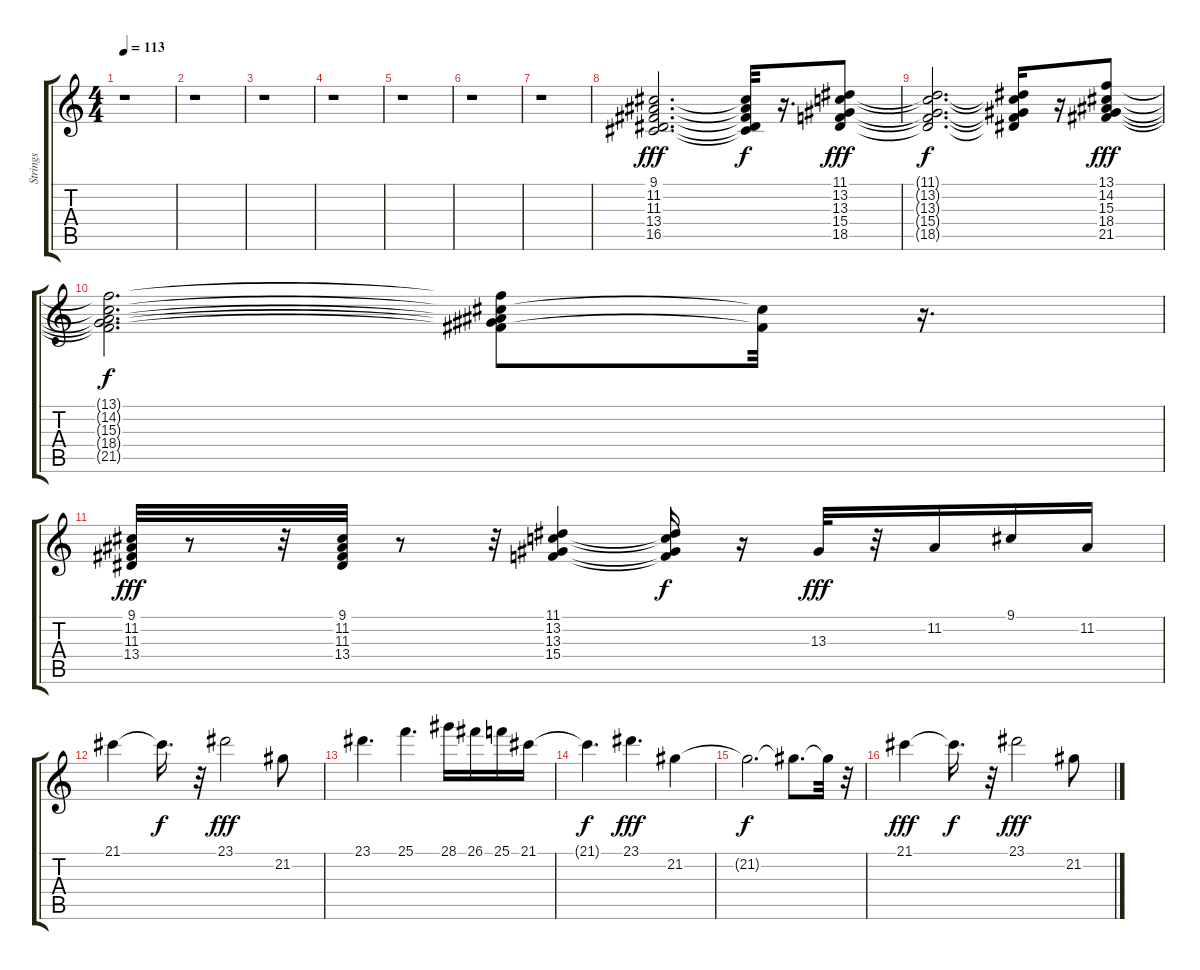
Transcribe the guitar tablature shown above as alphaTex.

\track ("Strings" "Strings") {instrument stringensemble1}
\staff {score tabs}
\tuning (E4 B3 G3 D3 A2 E2) {hide}
\ts (4 4)
\tempo 113
\clef g2
\ks c
r.1{dy f} |
r.1 |
r.1 |
r.1 |
r.1 |
r.1 |
r.1 |
(9.1 11.2 11.3 13.4 16.5).2{d dy fff} (9.1{t} 11.2{t} 11.3{t} 13.4{t} 16.5{t}).32{dy f} r.16{d} (11.1 13.2 13.3 15.4 18.5).8{dy fff} |
(11.1{t} 13.2{t} 13.3{t} 15.4{t} 18.5{t}).2{d dy f} (11.1{t} 13.2{t} 13.3{t} 15.4{t} 18.5{t}).16 r.16 (13.1 14.2 15.3 18.4 21.5).8{dy fff} |
(13.1{t} 14.2{t} 15.3{t} 18.4{t} 21.5{t}).2{d dy f} (13.1{t} 14.2{t} 15.3{t} 18.4{t} 21.5{t}).8 (14.2{t} 21.5{t}).32 r.16{d} |
(9.1 11.2 11.3 13.4).32{dy fff} r.8 r.32 (9.1 11.2 11.3 13.4).32 r.8 r.32 (11.1 13.2 13.3 15.4).4 (11.1{t} 13.2{t} 13.3{t} 15.4{t}).16{dy f} r.16 13.3.32{dy fff} r.32 11.2.16 9.1.16 11.2.16 |
21.1.4 21.1{t}.16{d dy f} r.32 23.1.2{dy fff} 21.2.8 |
23.1.4{d} 25.1.4{d} 28.1.16 26.1.16 25.1.16 21.1.16 |
21.1{t}.4{d dy f} 23.1.4{d dy fff} 21.2.4 |
21.2{t}.2{d dy f} 21.2{t}.8{d} 21.2{t}.32 r.32 |
21.1.4{dy fff} 21.1{t}.16{d dy f} r.32 23.1.2{dy fff} 21.2.8
